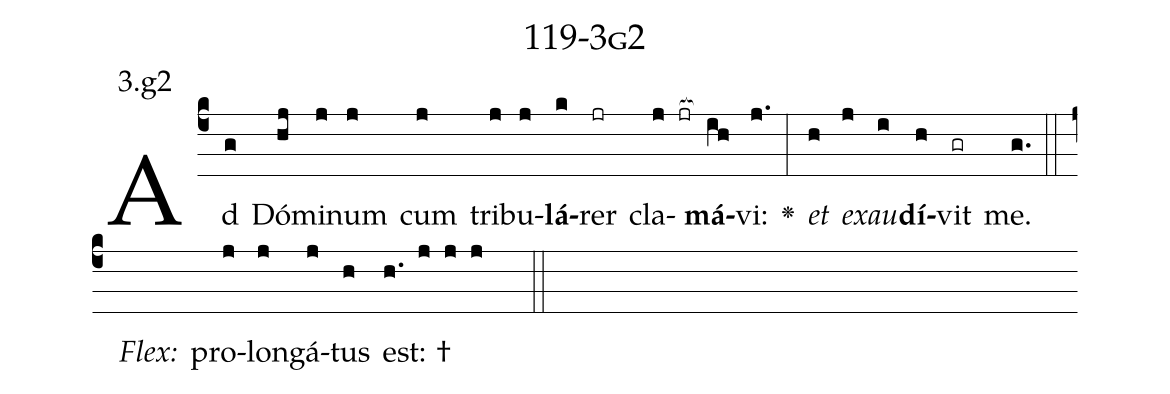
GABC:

name: 119-3g2;
annotation: 3.g2;
%%
(c4)Ad(g) Dó(hj)mi(j)num(j) cum(j) tri(j)bu(j)<b>lá</b>(k)rer(jr) cla(j jr[ocb:1{])<b>má</b>(ih[ocb:0}])vi:(j.) <v>\greheightstar</v>(:) <i>et</i>(h) <i>ex</i>(j)<i>au</i>(i)<b>dí</b>(h)vit(gr) me.(g.) (::)
<i>Flex:</i>()  pro(j)lon(j)gá(j)tus(h) est: †(h. j j j  ::)

%E(j) u(h) o(j) u(i) a(h) e.(g.) (::)
